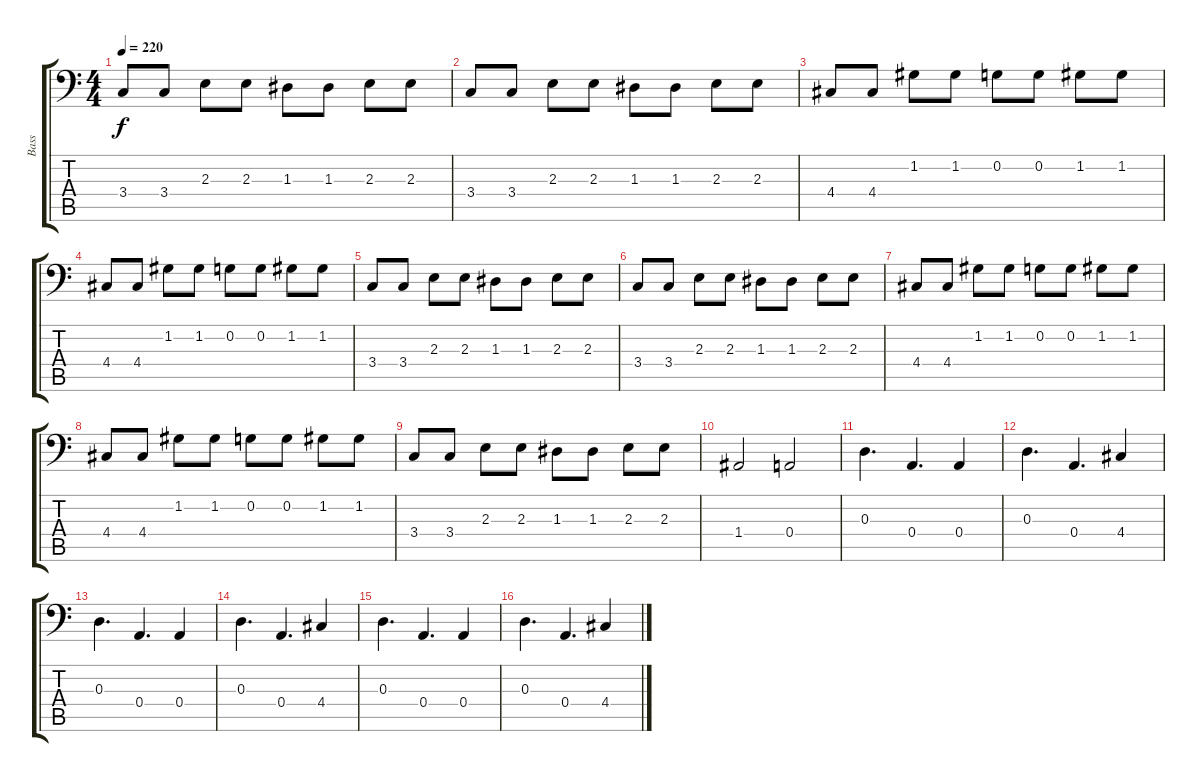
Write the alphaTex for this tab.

\track ("Bass" "Bass") {instrument electricbassfinger}
\staff {score tabs}
\tuning (C3 G2 D2 A1 E1 B0) {hide}
\ts (4 4)
\tempo 220
\clef f4
\ks c
3.4.8{dy f} 3.4.8 2.3.8 2.3.8 1.3.8 1.3.8 2.3.8 2.3.8 |
3.4.8 3.4.8 2.3.8 2.3.8 1.3.8 1.3.8 2.3.8 2.3.8 |
4.4.8 4.4.8 1.2.8 1.2.8 0.2.8 0.2.8 1.2.8 1.2.8 |
4.4.8 4.4.8 1.2.8 1.2.8 0.2.8 0.2.8 1.2.8 1.2.8 |
3.4.8 3.4.8 2.3.8 2.3.8 1.3.8 1.3.8 2.3.8 2.3.8 |
3.4.8 3.4.8 2.3.8 2.3.8 1.3.8 1.3.8 2.3.8 2.3.8 |
4.4.8 4.4.8 1.2.8 1.2.8 0.2.8 0.2.8 1.2.8 1.2.8 |
4.4.8 4.4.8 1.2.8 1.2.8 0.2.8 0.2.8 1.2.8 1.2.8 |
3.4.8 3.4.8 2.3.8 2.3.8 1.3.8 1.3.8 2.3.8 2.3.8 |
1.4.2 0.4.2 |
0.3.4{d} 0.4.4{d} 0.4.4 |
0.3.4{d} 0.4.4{d} 4.4.4 |
0.3.4{d} 0.4.4{d} 0.4.4 |
0.3.4{d} 0.4.4{d} 4.4.4 |
0.3.4{d} 0.4.4{d} 0.4.4 |
0.3.4{d} 0.4.4{d} 4.4.4
